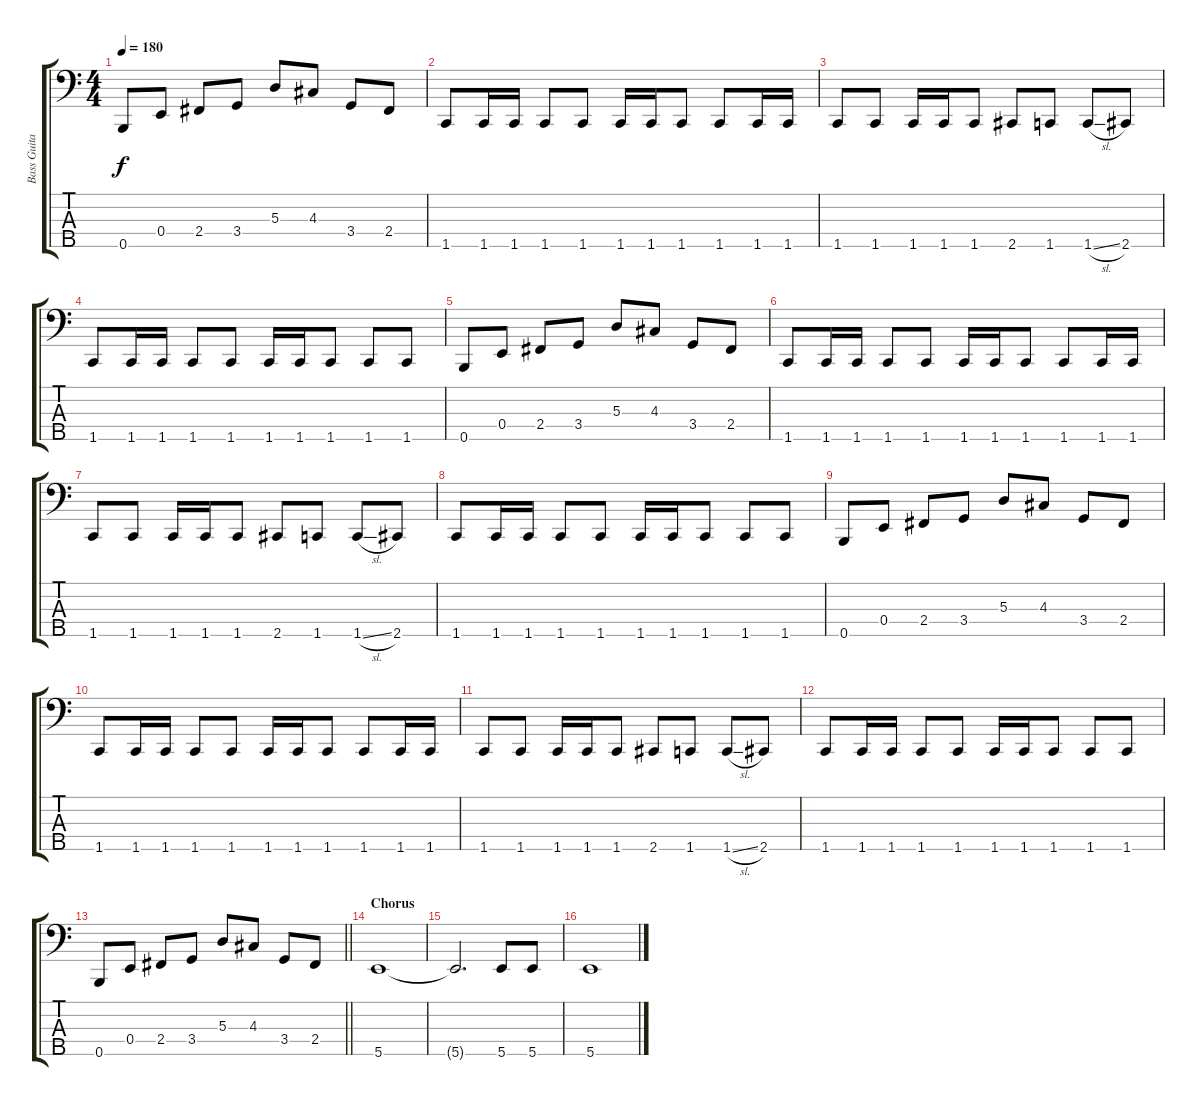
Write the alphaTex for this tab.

\track ("Bass Guitar" "Bass Guita") {instrument electricbassfinger}
\staff {score tabs}
\tuning (G2 D2 A1 E1 B0) {hide}
\ts (4 4)
\tempo 180
\clef f4
\ks c
0.5.8{dy f} 0.4.8 2.4.8 3.4.8 5.3.8 4.3.8 3.4.8 2.4.8 |
1.5.8 1.5.16 1.5.16 1.5.8 1.5.8 1.5.16 1.5.16 1.5.8 1.5.8 1.5.16 1.5.16 |
1.5.8 1.5.8 1.5.16 1.5.16 1.5.8 2.5.8 1.5.8 1.5{sl}.8 2.5.8 |
1.5.8 1.5.16 1.5.16 1.5.8 1.5.8 1.5.16 1.5.16 1.5.8 1.5.8 1.5.8 |
0.5.8 0.4.8 2.4.8 3.4.8 5.3.8 4.3.8 3.4.8 2.4.8 |
1.5.8 1.5.16 1.5.16 1.5.8 1.5.8 1.5.16 1.5.16 1.5.8 1.5.8 1.5.16 1.5.16 |
1.5.8 1.5.8 1.5.16 1.5.16 1.5.8 2.5.8 1.5.8 1.5{sl}.8 2.5.8 |
1.5.8 1.5.16 1.5.16 1.5.8 1.5.8 1.5.16 1.5.16 1.5.8 1.5.8 1.5.8 |
0.5.8 0.4.8 2.4.8 3.4.8 5.3.8 4.3.8 3.4.8 2.4.8 |
1.5.8 1.5.16 1.5.16 1.5.8 1.5.8 1.5.16 1.5.16 1.5.8 1.5.8 1.5.16 1.5.16 |
1.5.8 1.5.8 1.5.16 1.5.16 1.5.8 2.5.8 1.5.8 1.5{sl}.8 2.5.8 |
1.5.8 1.5.16 1.5.16 1.5.8 1.5.8 1.5.16 1.5.16 1.5.8 1.5.8 1.5.8 |
\barLineRight lightlight
0.5.8 0.4.8 2.4.8 3.4.8 5.3.8 4.3.8 3.4.8 2.4.8 |
\section ("" "Chorus")
5.5.1 |
5.5{t}.2{d} 5.5.8 5.5.8 |
5.5.1
